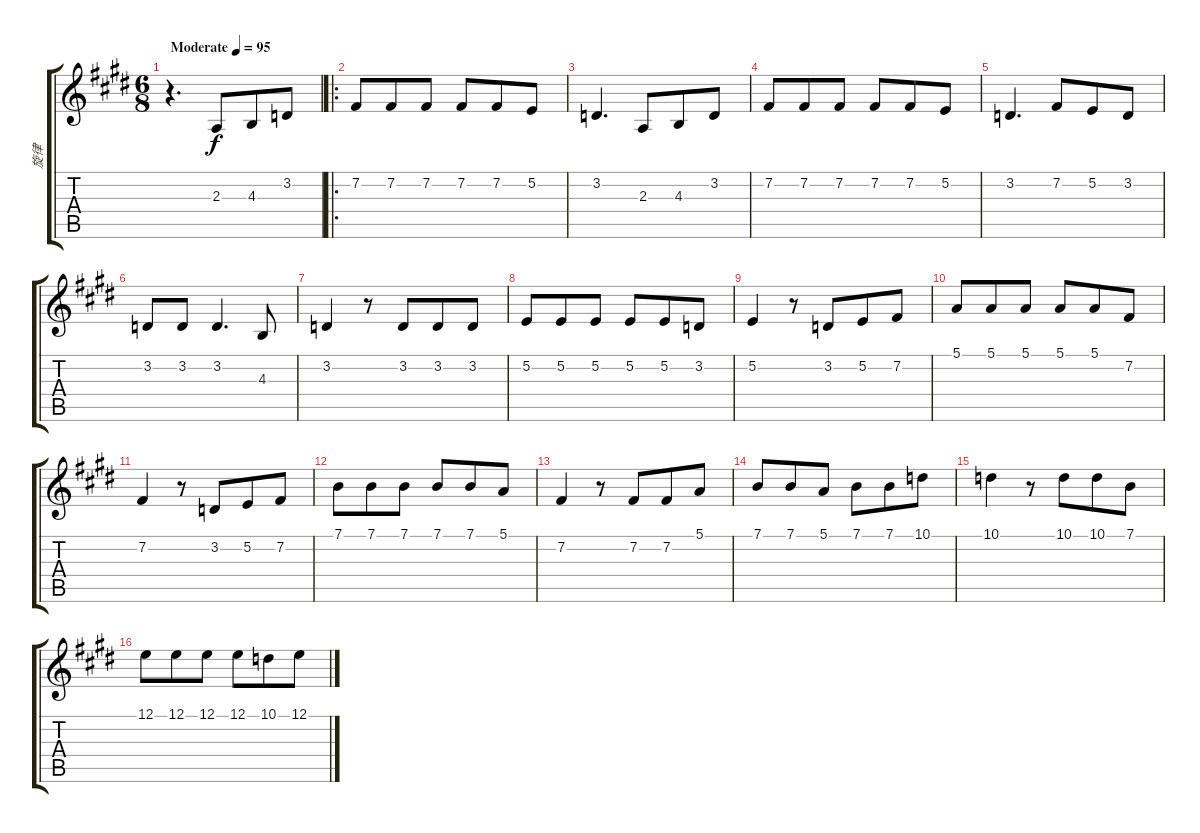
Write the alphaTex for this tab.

\track ("旋律" "旋律") {instrument electricgrandpiano}
\staff {score tabs}
\tuning (E4 B3 G3 D3 A2 E2) {hide}
\ts (6 8)
\tempo (95 "Moderate")
\clef g2
\ks e
r.4{d dy f instrument electricgrandpiano} 2.3.8 4.3.8 3.2.8 |
\ro
7.2.8 7.2.8 7.2.8 7.2.8 7.2.8 5.2.8 |
3.2.4{d} 2.3.8 4.3.8 3.2.8 |
7.2.8 7.2.8 7.2.8 7.2.8{txt ""} 7.2.8 5.2.8 |
3.2.4{d} 7.2.8 5.2.8 3.2.8 |
3.2.8 3.2.8 3.2.4{d} 4.3.8 |
3.2.4 r.8 3.2.8 3.2.8 3.2.8 |
5.2.8 5.2.8 5.2.8 5.2.8 5.2.8 3.2.8 |
5.2.4 r.8 3.2.8 5.2.8 7.2.8 |
5.1.8 5.1.8 5.1.8 5.1.8 5.1.8 7.2.8 |
7.2.4 r.8 3.2.8 5.2.8 7.2.8 |
7.1.8 7.1.8 7.1.8 7.1.8 7.1.8 5.1.8 |
7.2.4 r.8 7.2.8 7.2.8 5.1.8 |
7.1.8 7.1.8 5.1.8 7.1.8 7.1.8 10.1.8 |
10.1.4 r.8 10.1.8 10.1.8 7.1.8 |
12.1.8 12.1.8 12.1.8 12.1.8 10.1.8 12.1.8
